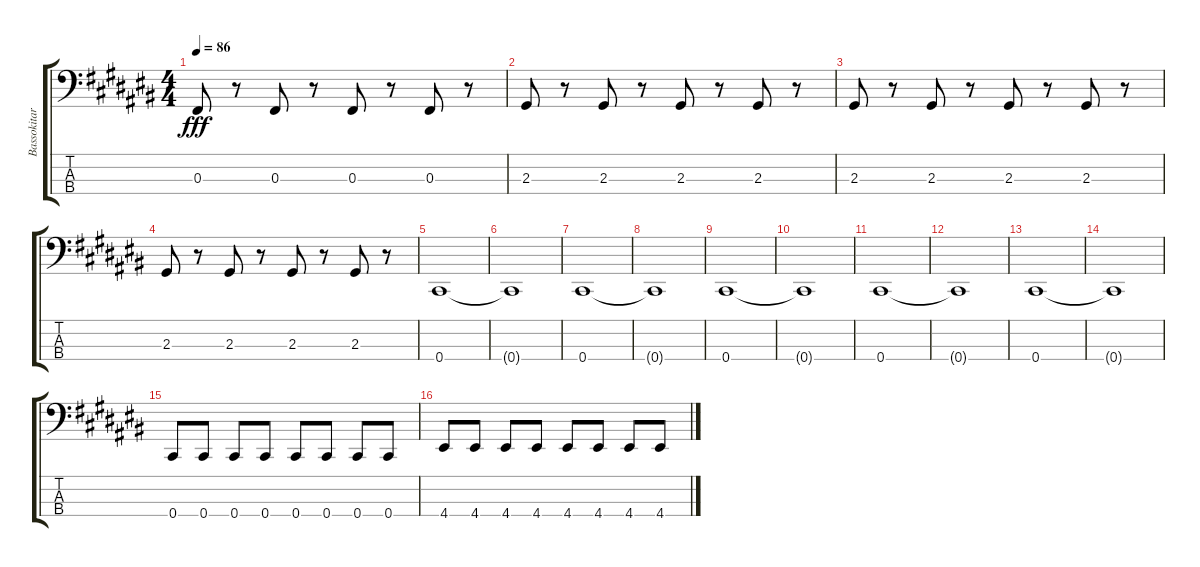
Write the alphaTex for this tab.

\track ("Bassokitara" "Bassokitar") {instrument slapbass1}
\staff {score tabs}
\tuning (E2 B1 Gb1 Db1) {hide}
\ts (4 4)
\tempo 86
\clef f4
\ks c#
0.3.8{dy fff} r.8 0.3.8 r.8 0.3.8 r.8 0.3.8 r.8 |
2.3.8 r.8 2.3.8 r.8 2.3.8 r.8 2.3.8 r.8 |
2.3.8 r.8 2.3.8 r.8 2.3.8 r.8 2.3.8 r.8 |
2.3.8 r.8 2.3.8 r.8 2.3.8 r.8 2.3.8 r.8 |
0.4.1 |
0.4{t}.1 |
0.4.1 |
0.4{t}.1 |
0.4.1 |
0.4{t}.1 |
0.4.1 |
0.4{t}.1 |
0.4.1 |
0.4{t}.1 |
0.4.8 0.4.8 0.4.8 0.4.8 0.4.8 0.4.8 0.4.8 0.4.8 |
4.4.8 4.4.8 4.4.8 4.4.8 4.4.8 4.4.8 4.4.8 4.4.8
